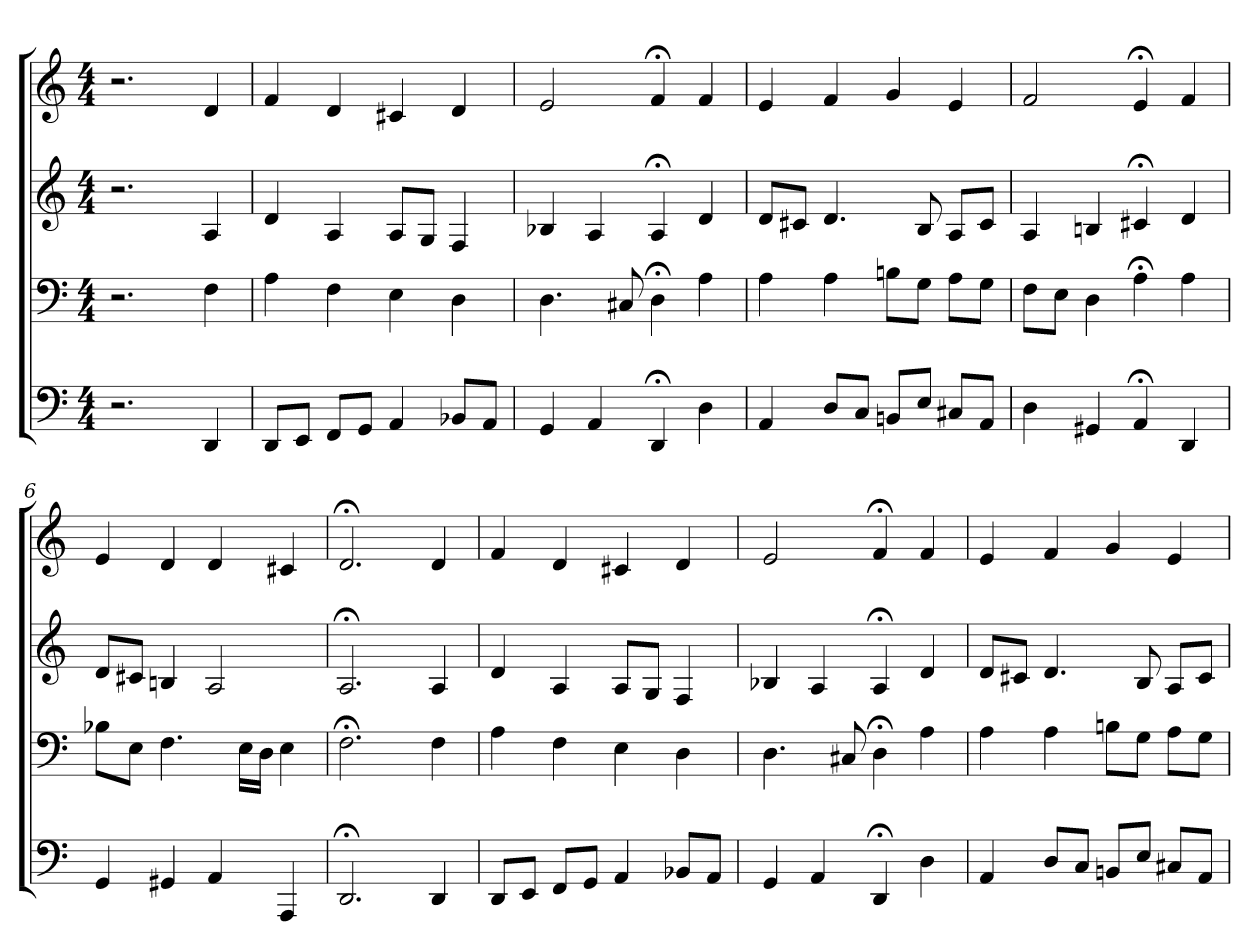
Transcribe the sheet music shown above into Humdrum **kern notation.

**kern	**kern	**kern	**kern
*part4	*part3	*part2	*part1
*staff4	*staff3	*staff2	*staff1
*clefF4	*clefF4	*clefG2	*clefG2
*k[]	*k[]	*k[]	*k[]
*C:	*C:	*C:	*a:
*M4/4	*M4/4	*M4/4	*M4/4
=1	=1	=1	=1
2.r	2.r	2.r	2.r
4DD	4F	4A	4d
=2	=2	=2	=2
8DD/L	4A	4d	4f
8EE/J	.	.	.
8FF/L	4F	4A	4d
8GG/J	.	.	.
4AA	4E	8A/L	4c#X
.	.	8G/J	.
8BB-X/L	4D	4F	4d
8AA/J	.	.	.
=3	=3	=3	=3
4GG	4.D	4B-X	2e
4AA	.	4A	.
.	8C#X	.	.
4DD;<	4D;<	4A;<	4f;<
4D	4A	4d	4f
=4	=4	=4	=4
4AA	4A	8d/L	4e
.	.	8c#X/J	.
8D/L	4A	4.d	4f
8C/J	.	.	.
8BBn/L	8Bn\L	.	4g
8E/J	8G\J	8B	.
8C#X/L	8A\L	8A/L	4e
8AA/J	8G\J	8c#/J	.
=5	=5	=5	=5
4D	8F\L	4A	2f
.	8E\J	.	.
4GG#X	4D	4Bn	.
4AA;<	4A;<	4c#X;<	4e;<
4DD	4A	4d	4f
=6	=6	=6	=6
4GG	8B-X\L	8d/L	4e
.	8E\J	8c#X/J	.
4GG#X	4.F	4Bn	4d
4AA	.	2A	4d
.	16E\LL	.	.
.	16D\JJ	.	.
4AAA	4E	.	4c#X
=7	=7	=7	=7
2.DD;<	2.F;<	2.A;<	2.d;<
4DD	4F	4A	4d
=8	=8	=8	=8
8DD/L	4A	4d	4f
8EE/J	.	.	.
8FF/L	4F	4A	4d
8GG/J	.	.	.
4AA	4E	8A/L	4c#X
.	.	8G/J	.
8BB-X/L	4D	4F	4d
8AA/J	.	.	.
=9	=9	=9	=9
4GG	4.D	4B-X	2e
4AA	.	4A	.
.	8C#X	.	.
4DD;<	4D;<	4A;<	4f;<
4D	4A	4d	4f
=10	=10	=10	=10
4AA	4A	8d/L	4e
.	.	8c#X/J	.
8D/L	4A	4.d	4f
8C/J	.	.	.
8BBn/L	8Bn\L	.	4g
8E/J	8G\J	8B	.
8C#X/L	8A\L	8A/L	4e
8AA/J	8G\J	8c#/J	.
=	=	=	=
*-	*-	*-	*-
